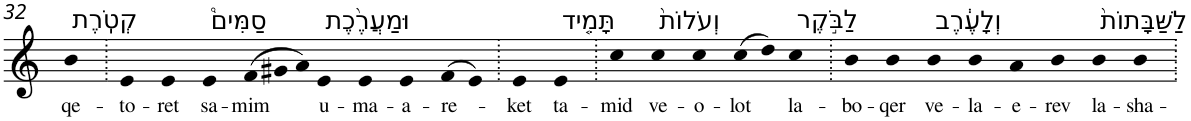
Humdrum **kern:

**kern	**text
*part1	*part1
*staff1	*staff1
*I"Piano	*
*I'Pno	*
!!LO:PB:g=z
*clefG2	*
*k[]	*
=32	=32
!LO:TX:a:t=קְטֹֽרֶת	!
!	!LO:LY:b
4b	qe-
=33.	=33.
!	!LO:LY:b
4e	-to-
!	!LO:LY:b
4e	-ret
!LO:TX:a:t=סַמִּים֩	!
!	!LO:LY:b
4e	sa-
*Xtuplet	*
!	!LO:LY:b
(>12f	-mim
12g#X	.
12a)	.
!LO:TX:a:t=וּמַעֲרֶ֨כֶת	!
!	!LO:LY:b
4e	u-
!	!LO:LY:b
4e	-ma-
!	!LO:LY:b
4e	-a-
!	!LO:LY:b
(>8f	-re-
8e)	.
=34.	=34.
!	!LO:LY:b
4e	-ket
!LO:TX:a:t=תָּמִ֤יד	!
!	!LO:LY:b
4e	ta-
=35.	=35.
!	!LO:LY:b
4cc	-mid
!LO:TX:a:t=וְעֹלוֹת֙	!
!	!LO:LY:b
4cc	ve-
!	!LO:LY:b
4cc	-o-
!	!LO:LY:b
(>8cc	-lot
8dd)	.
!LO:TX:a:t=לַבֹּ֣קֶר	!
!	!LO:LY:b
4cc	la-
=36.	=36.
!	!LO:LY:b
4b	-bo-
!	!LO:LY:b
4b	-qer
!LO:TX:a:t=וְלָעֶ֔רֶב	!
!	!LO:LY:b
4b	ve-
!	!LO:LY:b
4b	-la-
!	!LO:LY:b
4a	-e-
!	!LO:LY:b
4b	-rev
!LO:TX:a:t=לַשַּׁבָּתוֹת֙	!
!	!LO:LY:b
4b	la-
!	!LO:LY:b
4b	-sha-
=.	=.
*-	*-
